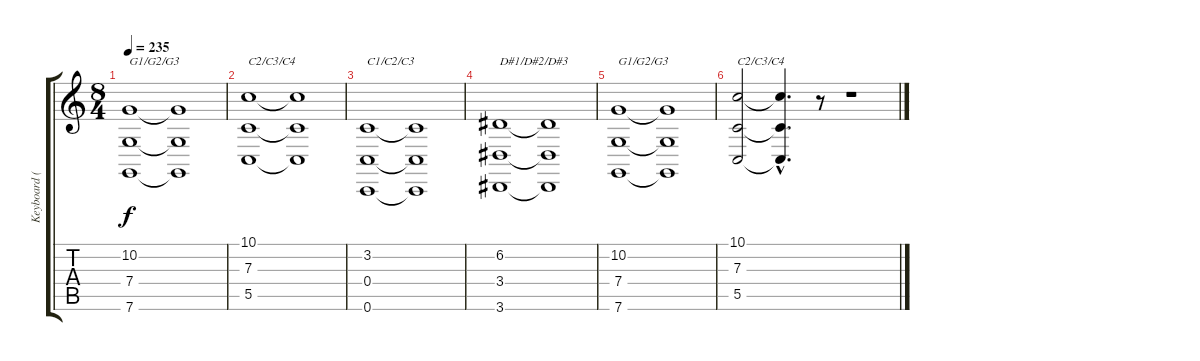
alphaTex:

\track ("Keyboard (Joe M.)" "Keyboard (") {instrument stringensemble1}
\staff {score tabs}
\tuning (D4 A3 F3 C3 G2 C2) {hide}
\ts (8 4)
\tempo 235
\clef g2
\ks c
(10.2 7.4 7.6).1{txt "G1/G2/G3" dy f} (10.2{t} 7.4{t} 7.6{t}).1 |
(10.1 7.3 5.5).1{txt "C2/C3/C4"} (10.1{t} 7.3{t} 5.5{t}).1 |
(3.2 0.4 0.6).1{txt "C1/C2/C3"} (3.2{t} 0.4{t} 0.6{t}).1 |
(6.2 3.4 3.6).1{txt "D#1/D#2/D#3"} (6.2{t} 3.4{t} 3.6{t}).1 |
(10.2 7.4 7.6).1{txt "G1/G2/G3"} (10.2{t} 7.4{t} 7.6{t}).1 |
(10.1 7.3 5.5).2{txt "C2/C3/C4"} (10.1{hac t} 7.3{hac t} 5.5{hac t}).4{d} r.8 r.1
